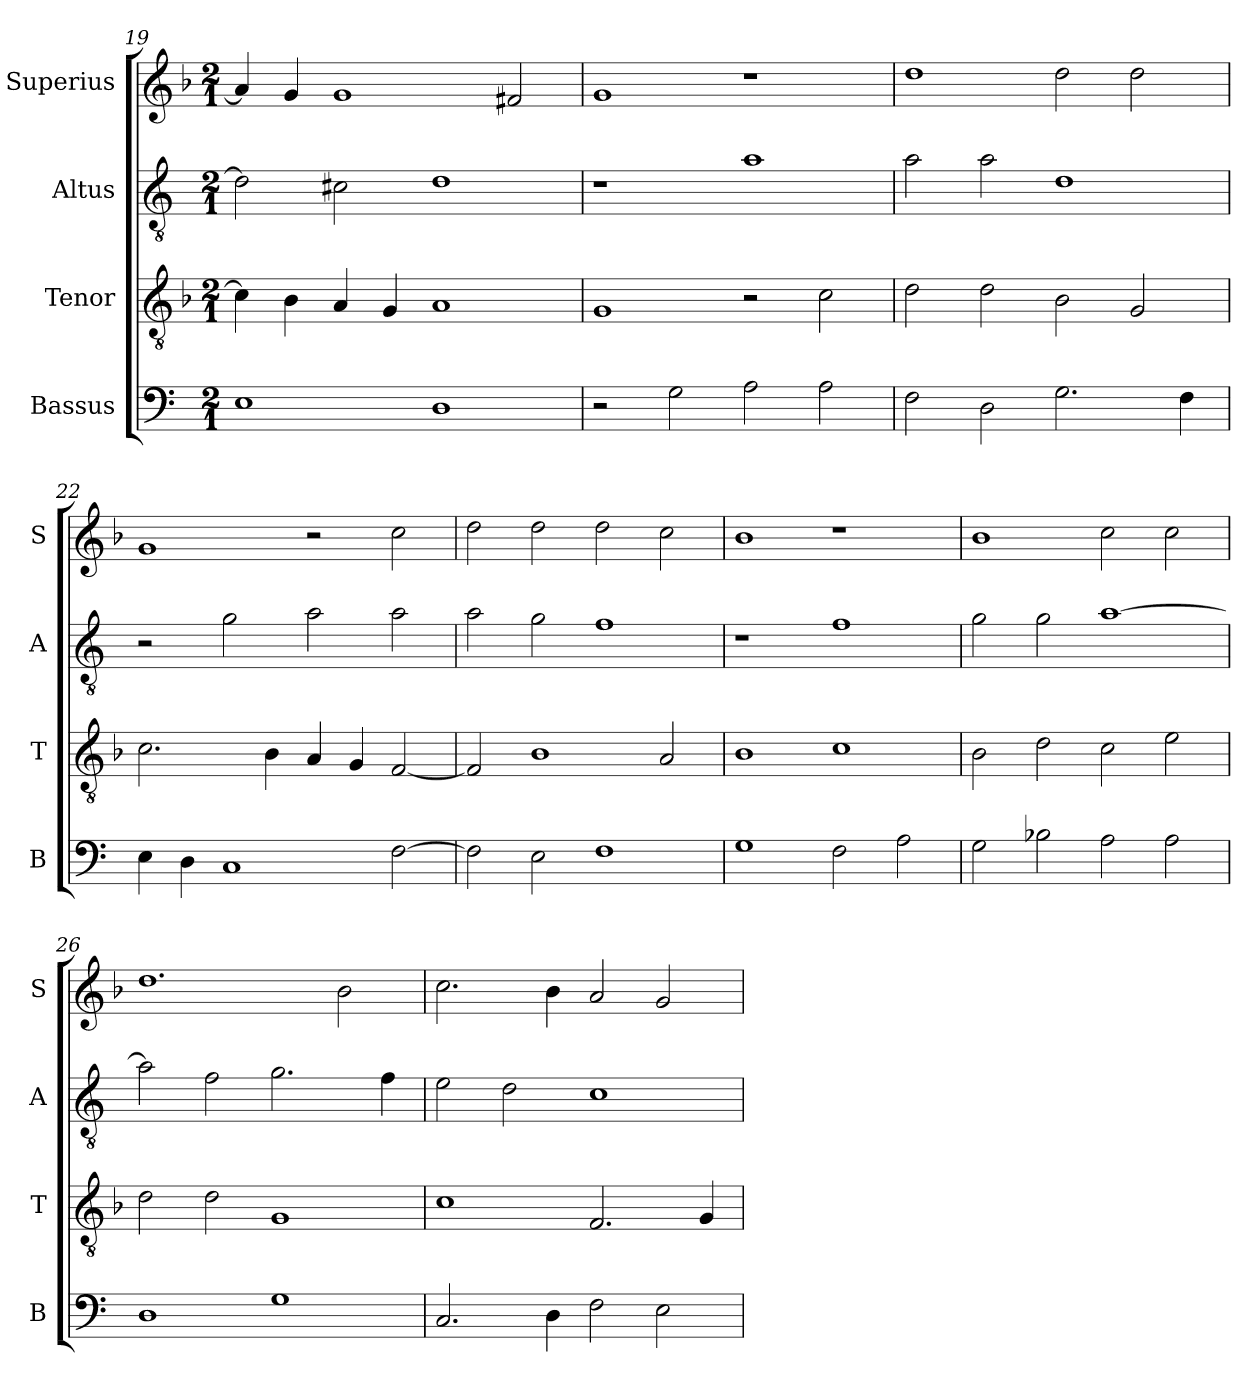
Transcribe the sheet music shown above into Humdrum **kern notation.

**kern	**kern	**kern	**kern
*part4	*part3	*part2	*part1
*staff4	*staff3	*staff2	*staff1
*I"Bassus	*I"Tenor	*I"Altus	*I"Superius
*I'B	*I'T	*I'A	*I'S
*clefF4	*clefGv2	*clefGv2	*clefG2
*k[]	*k[b-]	*k[]	*k[b-]
*M2/1	*M2/1	*M2/1	*M2/1
=19	=19	=19	=19
1E	4c\]	2d\]	4a/]
.	4B-\	.	4g/
.	4A/	2c#X\	1g
.	4G/	.	.
1D	1A	1d	.
.	.	.	2f#X/
=20	=20	=20	=20
2r	1G	1r	1g
2G\	.	.	.
2A\	2r	1a	1r
2A\	2c\	.	.
=21	=21	=21	=21
2F\	2d\	2a\	1dd
2D\	2d\	2a\	.
2.G\	2B-\	1d	2dd\
.	2G/	.	2dd\
4F\	.	.	.
=22	=22	=22	=22
4E\	2.c\	2r	1g
4D\	.	.	.
1C	.	2g\	.
.	4B-\	.	.
.	4A/	2a\	2r
.	4G/	.	.
[2F\	[2F/	2a\	2cc\
=23	=23	=23	=23
2F\]	2F/]	2a\	2dd\
2E\	1B-	2g\	2dd\
1F	.	1f	2dd\
.	2A/	.	2cc\
=24	=24	=24	=24
1G	1B-	1r	1b-
2F\	1c	1f	1r
2A\	.	.	.
=25	=25	=25	=25
2G\	2B-\	2g\	1b-
2B-X\	2d\	2g\	.
2A\	2c\	[1a	2cc\
2A\	2e\	.	2cc\
=26	=26	=26	=26
1D	2d\	2a\]	1.dd
.	2d\	2f\	.
1G	1G	2.g\	.
.	.	.	2b-\
.	.	4f\	.
=27	=27	=27	=27
2.C/	1c	2e\	2.cc\
.	.	2d\	.
4D\	.	.	4b-\
2F\	2.F/	1c	2a/
2E\	.	.	2g/
.	4G/	.	.
=	=	=	=
*-	*-	*-	*-
